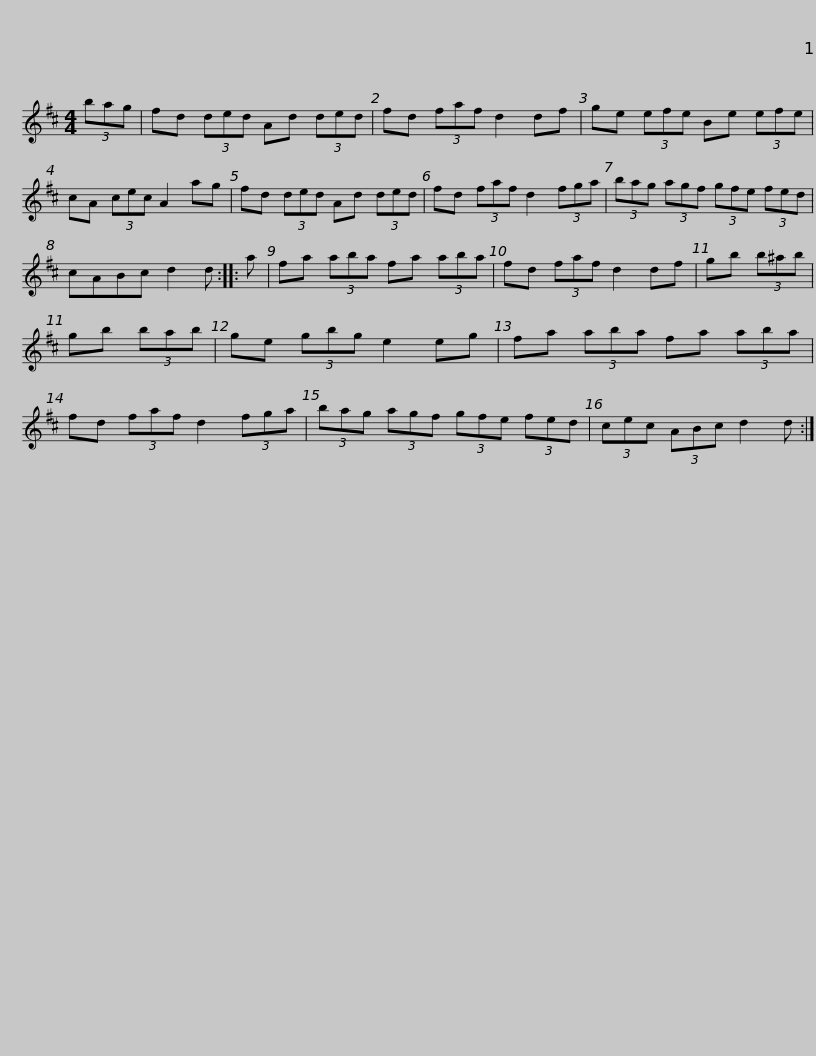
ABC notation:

X:1
L:1/8
M:4/4
I:linebreak $
K:D
V:1 treble
V:1
 (3bag | fd (3ded Ad (3ded | fd (3faf d2 df | ge (3efe Be (3efe | cA (3cec A2 ag |$ %5
 fd (3ded Ad (3ded | fd (3faf d2 (3fga | (3bag (3agf (3gfe (3fed | cABc d2 d :: a |$ %10
 fa (3aba fa (3aba | fd (3faf d2 df | gb (3b^ab | gb (3bab | ge (3gbg e2 eg |$ %15
 fa (3aba fa (3aba | fd (3faf d2 (3fga | (3bag (3agf (3gfe (3fed | (3cec (3ABc d2 d :| %19
